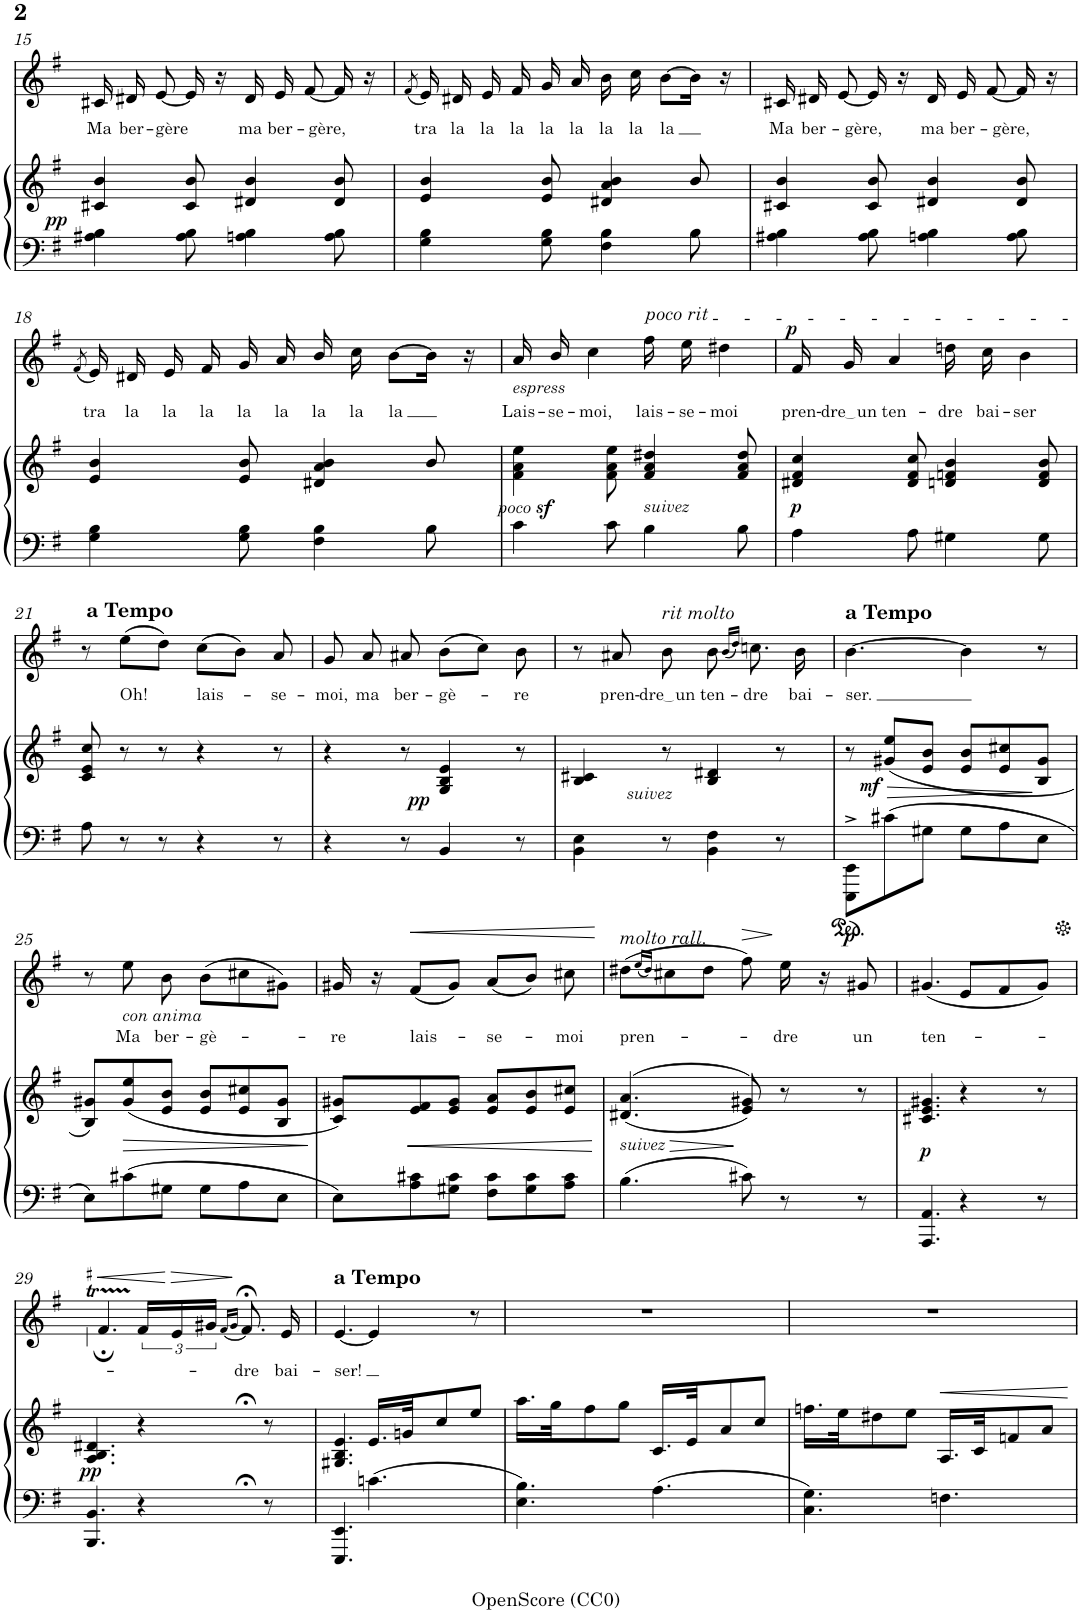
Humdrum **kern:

**kern	**kern	**dynam	**kern	**text	**dynam
*part2	*part2	*part2	*part1	*part1	*part1
*staff3	*staff2	*staff2/3	*staff1	*staff1	*staff1
*I"Piano	*	*	*I"Chant Voice	*	*
*I'Pno	*	*	*	*	*
!!LO:PB:g=z
*clefF4	*clefG2	*	*clefG2	*	*
*k[f#]	*k[f#]	*	*k[f#]	*	*
*M6/8	*M6/8	*	*M6/8	*	*
=15	=15	=15	=15	=15	=15
!	!	!LO:DY:b	!	!LO:LY:b	!
4A#X\ 4B\	4c#X/ 4b/	pp	16c#X/	Ma	.
!	!	!	!	!LO:LY:b	!
.	.	.	16d#X/	ber-	.
!	!	!	!	!LO:LY:b	!
.	.	.	[8e/	-gère	.
8A#\ 8B\	8c#/ 8b/	.	16e/]	.	.
.	.	.	16r	.	.
!	!	!	!	!LO:LY:b	!
4An\ 4B\	4d#X/ 4b/	.	16d#/	ma	.
!	!	!	!	!LO:LY:b	!
.	.	.	16e/	ber-	.
!	!	!	!	!LO:LY:b	!
.	.	.	[8f#/	-gère,	.
8A\ 8B\	8d#/ 8b/	.	16f#/]	.	.
.	.	.	16r	.	.
=16	=16	=16	=16	=16	=16
.	.	.	(8qf#/	.	.
!	!	!	!	!LO:LY:b	!
4G\ 4B\	4e/ 4b/	.	16e/)	tra	.
!	!	!	!	!LO:LY:b	!
.	.	.	16d#X/	la	.
!	!	!	!	!LO:LY:b	!
.	.	.	16e/	la	.
!	!	!	!	!LO:LY:b	!
.	.	.	16f#/	la	.
!	!	!	!	!LO:LY:b	!
8G\ 8B\	8e/ 8b/	.	16g/	la	.
!	!	!	!	!LO:LY:b	!
.	.	.	16a/	la	.
!	!	!	!	!LO:LY:b	!
4F#\ 4B\	4d#X/ 4a/ 4b/	.	16b\	la	.
!	!	!	!	!LO:LY:b	!
.	.	.	16cc\	la	.
!	!	!	!	!LO:LY:b	!
.	.	.	[8b\L	la	.
8B\	8b/	.	16b\Jk]	.	.
.	.	.	16r	.	.
=17	=17	=17	=17	=17	=17
!	!	!	!	!LO:LY:b	!
4A#X\ 4B\	4c#X/ 4b/	.	16c#X/	Ma	.
!	!	!	!	!LO:LY:b	!
.	.	.	16d#X/	ber-	.
!	!	!	!	!LO:LY:b	!
.	.	.	[8e/	-gère,	.
8A#\ 8B\	8c#/ 8b/	.	16e/]	.	.
.	.	.	16r	.	.
!	!	!	!	!LO:LY:b	!
4An\ 4B\	4d#X/ 4b/	.	16d#/	ma	.
!	!	!	!	!LO:LY:b	!
.	.	.	16e/	ber-	.
!	!	!	!	!LO:LY:b	!
.	.	.	[8f#/	-gère,	.
8A\ 8B\	8d#/ 8b/	.	16f#/]	.	.
.	.	.	16r	.	.
!!LO:LB:g=z
=18	=18	=18	=18	=18	=18
.	.	.	(8qf#/	.	.
!	!	!	!	!LO:LY:b	!
4G\ 4B\	4e/ 4b/	.	16e/)	tra	.
!	!	!	!	!LO:LY:b	!
.	.	.	16d#X/	la	.
!	!	!	!	!LO:LY:b	!
.	.	.	16e/	la	.
!	!	!	!	!LO:LY:b	!
.	.	.	16f#/	la	.
!	!	!	!	!LO:LY:b	!
8G\ 8B\	8e/ 8b/	.	16g/	la	.
!	!	!	!	!LO:LY:b	!
.	.	.	16a/	la	.
!	!	!	!	!LO:LY:b	!
4F#\ 4B\	4d#X/ 4a/ 4b/	.	16b/	la	.
!	!	!	!	!LO:LY:b	!
.	.	.	16cc\	la	.
!	!	!	!	!LO:LY:b	!
.	.	.	[8b\L	la	.
8B\	8b/	.	16b\Jk]	.	.
.	.	.	16r	.	.
=19	=19	=19	=19	=19	=19
!	!	!	!LO:TX:b:i:t=espress	!	!
!	!	!LO:DY:b	!	!LO:LY:b	!
4c\	4f#\z< 4a\z< 4ee\z<	other-dynamics	16a/	Lais-	.
!	!	!	!	!LO:LY:b	!
.	.	.	16b/	-se-	.
!	!	!	!	!LO:LY:b	!
.	.	.	4cc\	-moi,	.
8c\	8f#\ 8a\ 8ee\	.	.	.	.
!	!	!	!LO:TX:a:t=poco rit	!	!
!	!LO:TX:b:i:t=suivez	!	!	!	!
!	!	!	!	!LO:LY:b	!
4B\	4f#/ 4a/ 4dd#X/	.	16ff#\	lais-	.
!	!	!	!	!LO:LY:b	!
.	.	.	16ee\	-se-	.
!	!	!	!	!LO:LY:b	!
.	.	.	4dd#X\	-moi	.
8B\	8f#/ 8a/ 8dd#/	.	.	.	.
=20	=20	=20	=20	=20	=20
!	!	!LO:DY:b	!	!LO:LY:b	!LO:DY:a
4A\	4d#X/ 4f#/ 4cc/	p	16f#/	pren-	p
!	!	!	!	!LO:LY:b	!
.	.	.	16g/	dre un	.
!	!	!	!	!LO:LY:b	!
.	.	.	4a/	ten-	.
8A\	8d#/ 8f#/ 8cc/	.	.	.	.
!	!	!	!	!LO:LY:b	!
4G#X\	4dn/ 4fn/ 4b/	.	16ddn\	-dre	.
!	!	!	!	!LO:LY:b	!
.	.	.	16cc\	bai-	.
!	!	!	!	!LO:LY:b	!
.	.	.	4b\	-ser	.
8G#\	8d/ 8f/ 8b/	.	.	.	.
!!LO:LB:g=z
=21	=21	=21	=21	=21	=21
8A\	8c/ 8e/ 8cc/	.	8r	.	.
!	!	!	!LO:TX:a:B:t=a Tempo	!	!
!	!	!	!	!LO:LY:b	!
8r	8r	.	(8ee\L	Oh!	.
8r	8r	.	8dd\J)	.	.
!	!	!	!	!LO:LY:b	!
4r	4r	.	(8cc\L	lais-	.
.	.	.	8b\J)	.	.
!	!	!	!	!LO:LY:b	!
8r	8r	.	8a/	-se-	.
=22	=22	=22	=22	=22	=22
!	!	!	!	!LO:LY:b	!
4r	4r	.	8g/	-moi,	.
!	!	!	!	!LO:LY:b	!
.	.	.	8a/	ma	.
!	!	!	!	!LO:LY:b	!
8r	8r	.	8a#X/	ber-	.
!	!	!LO:DY:b	!	!LO:LY:b	!
4BB/	4G/ 4B/ 4e/	pp	(8b\L	-gè-	.
.	.	.	8cc\J)	.	.
!	!	!	!	!LO:LY:b	!
8r	8r	.	8b\	-re	.
=23	=23	=23	=23	=23	=23
*^	*	*	*	*	*
4E\	4BB\	4B/ 4c#X/	.	8r	.	.
!	!	!	!	!	!LO:LY:b	!
.	.	.	.	8a#X/	pren-	.
!	!	!	!	!LO:TX:a:i:t=rit molto	!	!
!	!	!LO:TX:b:i:t=suivez	!	!	!	!
!	!	!	!	!	!LO:LY:b	!
8ryy	8r	8r	.	8b\	dre un	.
!	!	!	!	!	!LO:LY:b	!
4F#\	4BB\	4B/ 4d#X/	.	8b\	ten-	.
.	.	.	.	(16qb/LL	.	.
.	.	.	.	16qdd/JJ)	.	.
!	!	!	!	!	!LO:LY:b	!
.	.	.	.	8.ccn\	-dre	.
8ryy	8r	8r	.	.	.	.
!	!	!	!	!	!LO:LY:b	!
.	.	.	.	16b\	bai-	.
*v	*v	*	*	*	*	*
=24	=24	=24	=24	=24	=24
!	!	!	!LO:TX:a:B:t=a Tempo	!	!
!	!	!	!	!LO:LY:b	!
8EEE\^ 8EE\^L	8r	.	[4.b\	-ser.	.
!	!	!LO:HP:b	!	!	!
!	!	!LO:DY:n=1:b	!	!	!
8c#X\	(8g#X/ 8ee/L	> mf	.	.	.
8G#X\J	8e/ 8b/J	.	.	.	.
8G#\L	8e/ 8b/L	.	4b\]	.	.
8A\	8e/ 8cc#X/	.	.	.	.
8E\J	8B/ 8g#/J	]	8r	.	.
!!LO:LB:g=z
=25	=25	=25	=25	=25	=25
8E\L	8B/ 8g#X/L)	.	8r	.	.
!	!	!	!LO:TX:b:i:t=con anima	!	!
!	!	!LO:HP:b	!	!LO:LY:b	!
8c#X\	(8g#/ 8ee/	>	8ee\	Ma	.
!	!	!	!	!LO:LY:b	!
8G#X\J	8e/ 8b/J	.	8b\	ber-	.
!	!	!	!	!LO:LY:b	!
8G#\L	8e/ 8b/L	.	(8b\L	-gè-	.
8A\	8e/ 8cc#X/	.	8cc#X\	.	.
8E\J	8B/ 8g#/J	.	8g#X\J)	.	.
.	.	]	.	.	.
=26	=26	=26	=26	=26	=26
!	!	!	!	!LO:LY:b	!
8E\L	8c/ 8g#X/L)	.	16g#X/	-re	.
.	.	.	16r	.	.
!	!	!LO:HP:b	!	!LO:LY:b	!LO:HP:b
8A\ 8c#X\	8e/ 8f#/	<	(8f#/L	lais-	<
8G#X\ 8c#\J	8e/ 8g#/J	.	8g#/J)	.	.
!	!	!	!	!LO:LY:b	!
8F#\ 8c#\L	8e/ 8a/L	.	(8a/L	-se-	.
8G#\ 8c#\	8e/ 8b/	.	8b/J)	.	.
!	!	!	!	!LO:LY:b	!
8A\ 8c#\J	8e/ 8cc#X/J	.	8cc#X\	-moi	.
.	.	[	.	.	[
=27	=27	=27	=27	=27	=27
!	!	!	!LO:TX:a:i:t=molto rall.	!	!
!	!LO:TX:b:i:t=suivez	!	!	!	!
!	!	!LO:HP:b	!	!LO:LY:b	!
4.B\	((>4.d#X/ 4.a/	>	(8dd#X\L	pren-	.
.	.	.	(16qee/LL	.	.
.	.	.	16qdd#/JJ)	.	.
.	.	.	8cc#X\	.	.
.	.	.	8dd#\J	.	.
!	!	!	!	!	!LO:HP:b
8c#X\	8e/ 8g#X/))	]	8ff#\)	.	>
!	!	!	!	!LO:LY:b	!
8r	8r	.	16ee\	-dre	]
.	.	.	16r	.	.
!	!	!	!	!LO:LY:b	!LO:DY:a
8r	8r	.	8g#X/	un	p
=28	=28	=28	=28	=28	=28
!	!	!LO:DY:b	!	!LO:LY:b	!
4.AAA/ 4.AA/	4.c#X/ 4.e/ 4.g#X/	p	(4.g#X/	ten-	.
4r	4r	.	8e/L	.	.
.	.	.	8f#/	.	.
8r	8r	.	8g#/J)	.	.
!!LO:LB:g=z
=29	=29	=29	=29	=29	=29
*^	*^	*	*	*	*
!	!	!	!	!	!LO:TX:a:t=♯	!	!
!	!	!	!	!LO:DY:b	!	!	!LO:HP:b
*	*	*	*	*	*^	*	*
4.BBB/ 4.BB/	2ryy	4.A/ 4.B/ 4.d#X/	2ryy	pp	4.f#;t/	4g#X\	.	<
.	.	.	.	.	.	2ryy	.	.
4r	.	4r	.	.	24f#/LL	.	.	.
!	!	!	!	!	!	!	!	!LO:HP:n=1:b
.	.	.	.	.	24e/	.	.	[ >
.	.	.	.	.	24g#X/JJ	.	.	.
.	.	.	.	.	[<16qf#/LL	.	.	.
.	.	.	.	.	16qg#/JJ	.	.	.
!	!	!	!	!	!	!	!LO:LY:b	!
.	8r;<yy	.	8r;<yy	.	8.f#;</]	.	-dre	]
8r	8ryy	8r	8ryy	.	.	.	.	.
!	!	!	!	!	!	!	!LO:LY:b	!
.	.	.	.	.	16e/	.	bai-	.
*v	*v	*	*	*	*v	*v	*	*
*	*v	*v	*	*	*	*
=30	=30	=30	=30	=30	=30
!	!	!	!LO:TX:a:B:t=a Tempo	!	!
!	!	!	!	!LO:LY:b	!
4.EEE/ 4.EE/	4.G#X/ 4.B/ 4.e/	.	[4.e/	-ser!	.
4.cn\	16.e/LL	.	4e/]	.	.
.	32gn/JK	.	.	.	.
.	8cc/	.	.	.	.
.	8ee/J	.	8r	.	.
=31	=31	=31	=31	=31	=31
4.E\ 4.B\	16.aa\LL	.	2.r	.	.
.	32gg\JK	.	.	.	.
.	8ff#\	.	.	.	.
.	8gg\J	.	.	.	.
4.A\	16.c/LL	.	.	.	.
.	32e/JK	.	.	.	.
.	8a/	.	.	.	.
.	8cc/J	.	.	.	.
=32	=32	=32	=32	=32	=32
4.C\ 4.G\	16.ffn\LL	.	2.r	.	.
.	32ee\JK	.	.	.	.
.	8dd#X\	.	.	.	.
.	8ee\J	.	.	.	.
!	!	!LO:HP:b	!	!	!
4.Fn\	16.A/LL	<	.	.	.
.	32c/JK	.	.	.	.
.	8fn/	.	.	.	.
.	8a/J	.	.	.	.
.	.	[	.	.	.
=	=	=	=	=	=
*-	*-	*-	*-	*-	*-
